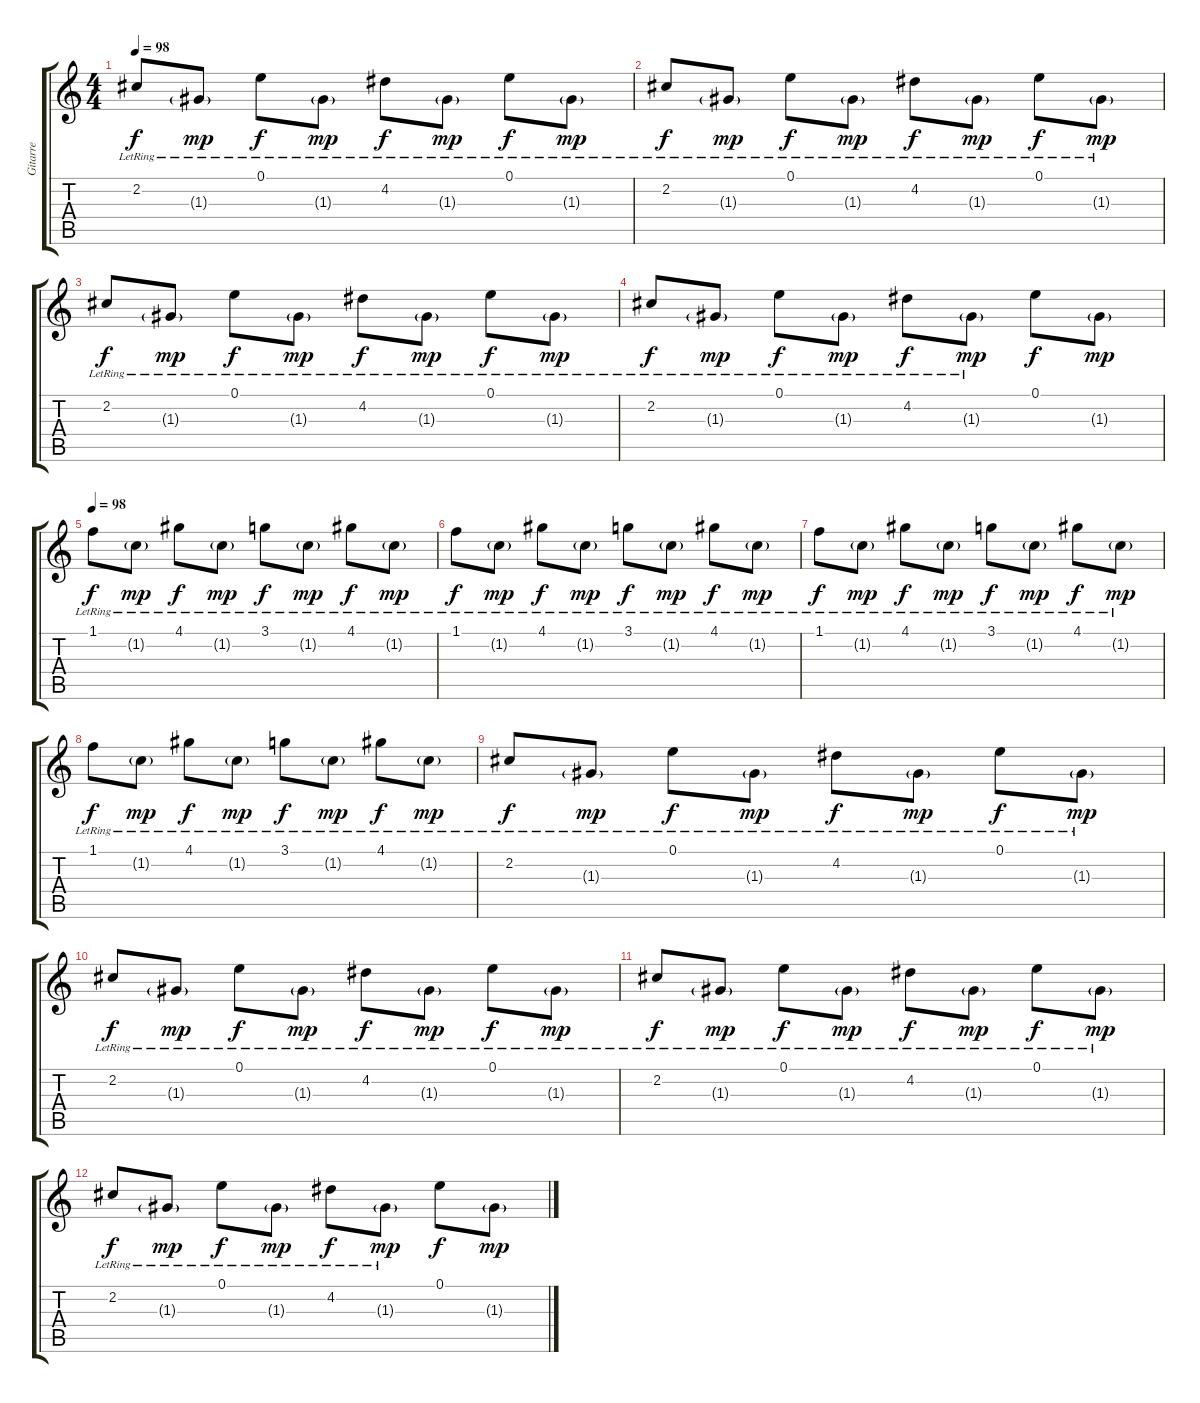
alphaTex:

\track ("Gitarre" "Gitarre") {instrument acousticguitarnylon}
\staff {score tabs}
\tuning (E4 B3 G3 D3 A2 E2) {hide}
\ts (4 4)
\tempo 98
\clef g2
\ks c
2.2{lr}.8{dy f} 1.3{g lr}.8{dy mp} 0.1{lr}.8{dy f} 1.3{g lr}.8{dy mp} 4.2{lr}.8{dy f} 1.3{g lr}.8{dy mp} 0.1{lr}.8{dy f} 1.3{g lr}.8{dy mp} |
2.2{lr}.8{dy f} 1.3{g lr}.8{dy mp} 0.1{lr}.8{dy f} 1.3{g lr}.8{dy mp} 4.2{lr}.8{dy f} 1.3{g lr}.8{dy mp} 0.1{lr}.8{dy f} 1.3{g lr}.8{dy mp} |
2.2{lr}.8{dy f} 1.3{g lr}.8{dy mp} 0.1{lr}.8{dy f} 1.3{g lr}.8{dy mp} 4.2{lr}.8{dy f} 1.3{g lr}.8{dy mp} 0.1{lr}.8{dy f} 1.3{g lr}.8{dy mp} |
2.2{lr}.8{dy f} 1.3{g lr}.8{dy mp} 0.1{lr}.8{dy f} 1.3{g lr}.8{dy mp} 4.2{lr}.8{dy f} 1.3{g lr}.8{dy mp} 0.1.8{dy f} 1.3{g}.8{dy mp} |
\tempo 98
1.1{lr}.8{dy f} 1.2{g lr}.8{dy mp} 4.1{lr}.8{dy f} 1.2{g lr}.8{dy mp} 3.1{lr}.8{dy f} 1.2{g lr}.8{dy mp} 4.1{lr}.8{dy f} 1.2{g lr}.8{dy mp} |
1.1{lr}.8{dy f} 1.2{g lr}.8{dy mp} 4.1{lr}.8{dy f} 1.2{g lr}.8{dy mp} 3.1{lr}.8{dy f} 1.2{g lr}.8{dy mp} 4.1{lr}.8{dy f} 1.2{g lr}.8{dy mp} |
1.1{lr}.8{dy f} 1.2{g lr}.8{dy mp} 4.1{lr}.8{dy f} 1.2{g lr}.8{dy mp} 3.1{lr}.8{dy f} 1.2{g lr}.8{dy mp} 4.1{lr}.8{dy f} 1.2{g lr}.8{dy mp} |
1.1{lr}.8{dy f} 1.2{g lr}.8{dy mp} 4.1{lr}.8{dy f} 1.2{g lr}.8{dy mp} 3.1{lr}.8{dy f} 1.2{g lr}.8{dy mp} 4.1{lr}.8{dy f} 1.2{g lr}.8{dy mp} |
2.2{lr}.8{dy f} 1.3{g lr}.8{dy mp} 0.1{lr}.8{dy f} 1.3{g lr}.8{dy mp} 4.2{lr}.8{dy f} 1.3{g lr}.8{dy mp} 0.1{lr}.8{dy f} 1.3{g lr}.8{dy mp} |
2.2{lr}.8{dy f} 1.3{g lr}.8{dy mp} 0.1{lr}.8{dy f} 1.3{g lr}.8{dy mp} 4.2{lr}.8{dy f} 1.3{g lr}.8{dy mp} 0.1{lr}.8{dy f} 1.3{g lr}.8{dy mp} |
2.2{lr}.8{dy f} 1.3{g lr}.8{dy mp} 0.1{lr}.8{dy f} 1.3{g lr}.8{dy mp} 4.2{lr}.8{dy f} 1.3{g lr}.8{dy mp} 0.1{lr}.8{dy f} 1.3{g lr}.8{dy mp} |
2.2{lr}.8{dy f} 1.3{g lr}.8{dy mp} 0.1{lr}.8{dy f} 1.3{g lr}.8{dy mp} 4.2{lr}.8{dy f} 1.3{g lr}.8{dy mp} 0.1.8{dy f} 1.3{g}.8{dy mp}
